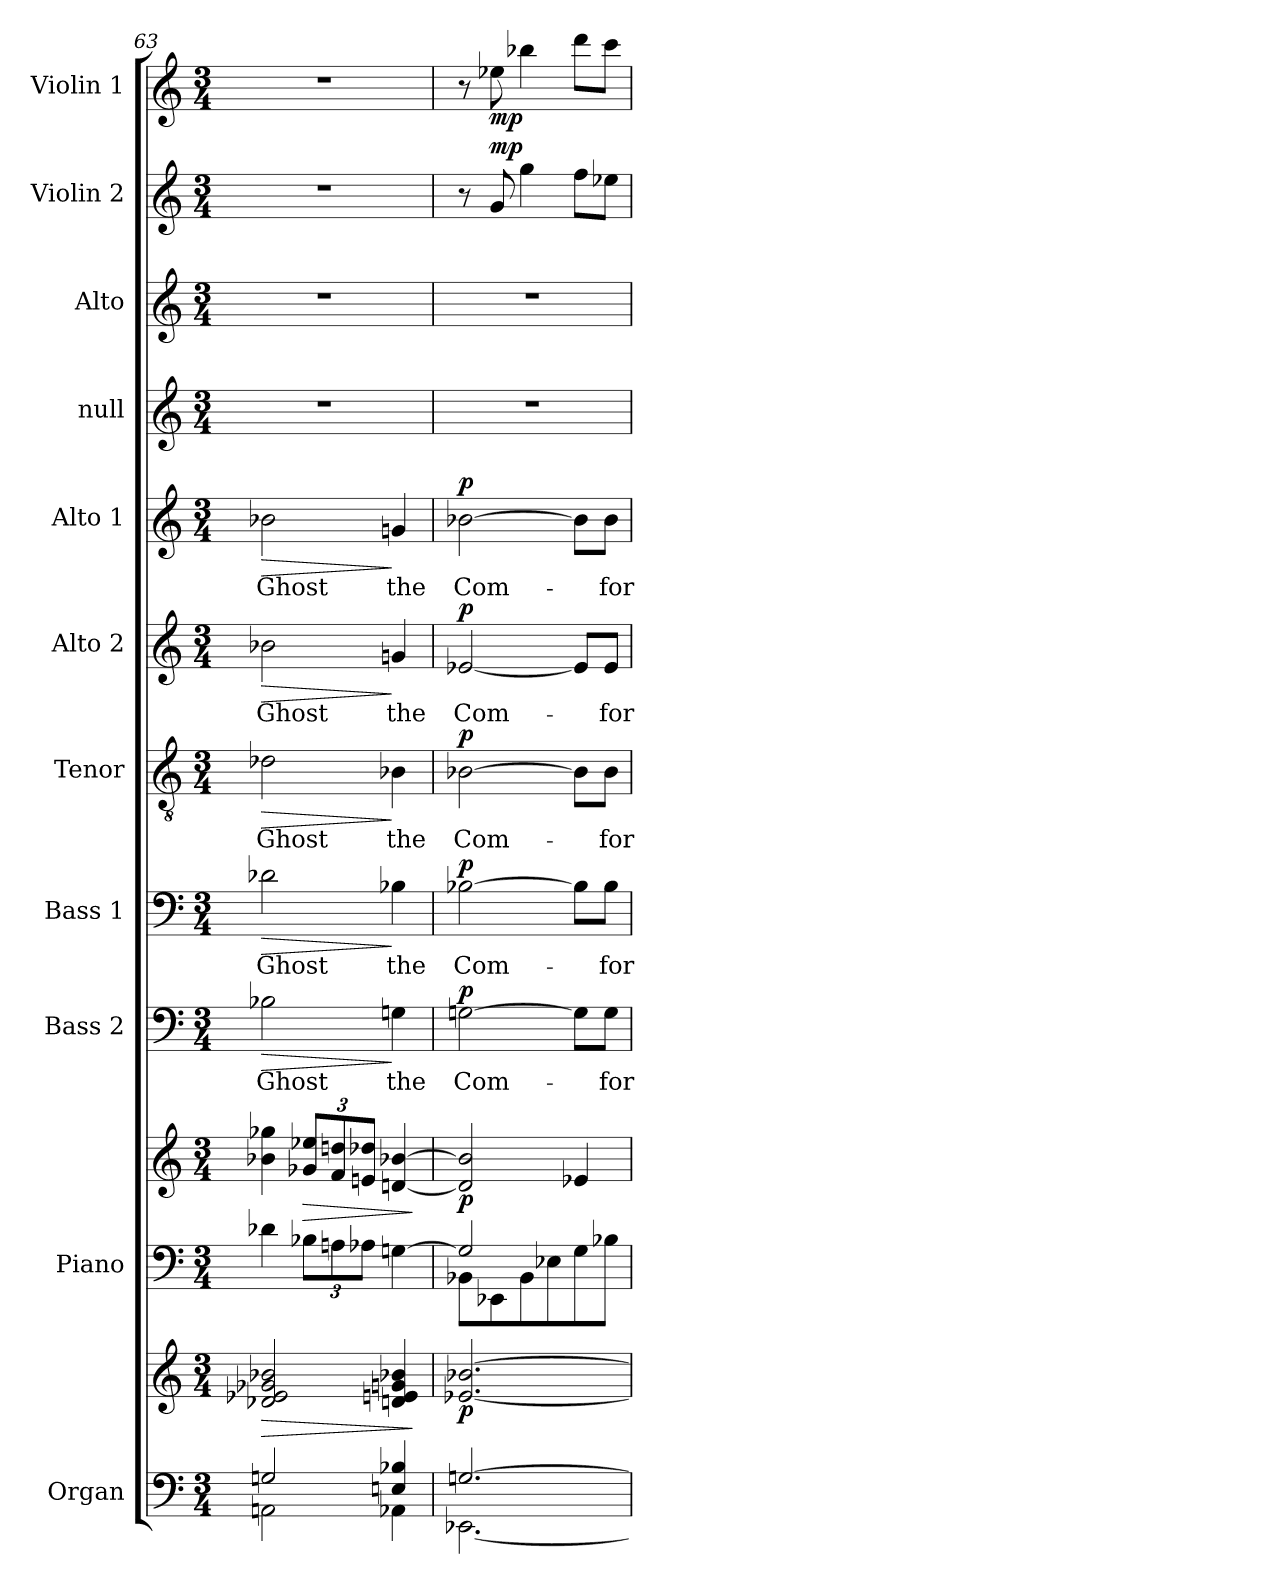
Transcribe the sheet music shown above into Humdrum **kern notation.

**kern	**kern	**dynam	**kern	**kern	**dynam	**kern	**text	**dynam	**kern	**text	**dynam	**kern	**text	**dynam	**kern	**text	**dynam	**kern	**text	**dynam	**kern	**kern	**kern	**dynam	**kern	**dynam
*part11	*part11	*part11	*part10	*part10	*part10	*part9	*part9	*part9	*part8	*part8	*part8	*part7	*part7	*part7	*part6	*part6	*part6	*part5	*part5	*part5	*part4	*part3	*part2	*part2	*part1	*part1
*staff13	*staff12	*staff12/13	*staff11	*staff10	*staff10/11	*staff9	*staff9	*staff9	*staff8	*staff8	*staff8	*staff7	*staff7	*staff7	*staff6	*staff6	*staff6	*staff5	*staff5	*staff5	*staff4	*staff3	*staff2	*staff2	*staff1	*staff1
*I"Organ	*	*	*I"Piano	*	*	*I"Bass 2	*	*	*I"Bass 1	*	*	*I"Tenor	*	*	*I"Alto 2	*	*	*I"Alto 1	*	*	*I"null	*I"Alto	*I"Violin 2	*	*I"Violin 1	*
*I'Org.	*	*	*	*	*	*I'B. 2	*	*	*I'B. 1	*	*	*I'T.	*	*	*I'A. 2	*	*	*I'A. 1	*	*	*	*	*I'Vln. 2	*	*I'Vln. 1	*
*clefF4	*clefG2	*	*clefF4	*clefG2	*	*clefF4	*	*	*clefF4	*	*	*clefGv2	*	*	*clefG2	*	*	*clefG2	*	*	*clefG2	*clefG2	*clefG2	*	*clefG2	*
*k[]	*k[]	*	*k[]	*k[]	*	*k[]	*	*	*k[]	*	*	*k[]	*	*	*k[]	*	*	*k[]	*	*	*k[]	*k[]	*k[]	*	*k[]	*
*M3/4	*M3/4	*	*M3/4	*M3/4	*	*M3/4	*	*	*M3/4	*	*	*M3/4	*	*	*M3/4	*	*	*M3/4	*	*	*M3/4	*M3/4	*M3/4	*	*M3/4	*
=63	=63	=63	=63	=63	=63	=63	=63	=63	=63	=63	=63	=63	=63	=63	=63	=63	=63	=63	=63	=63	=63	=63	=63	=63	=63	=63
*^	*	*	*	*	*	*	*	*	*	*	*	*	*	*	*	*	*	*	*	*	*	*	*	*	*	*
!	!	!	!LO:HP:b	!	!	!	!	!LO:LY:b	!LO:HP:b	!	!LO:LY:b	!LO:HP:b	!	!LO:LY:b	!LO:HP:b	!	!LO:LY:b	!LO:HP:b	!	!LO:LY:b	!LO:HP:b	!	!	!	!	!	!
2Gn/	2AAn\	2d-X/ 2e-X/ 2g-X/ 2b-X/	>	4d-X\	4b-X\ 4gg-X\	.	2B-X\	Ghost	>	2d-X\	Ghost	>	2d-X\	Ghost	>	2b-X\	Ghost	>	2b-X\	Ghost	>	2.r	2.r	2.r	.	2.r	.
*	*	*	*	*Xbrackettup	*Xbrackettup	*	*	*	*	*	*	*	*	*	*	*	*	*	*	*	*	*	*	*	*	*	*
!	!	!	!	!	!	!LO:HP:b	!	!	!	!	!	!	!	!	!	!	!	!	!	!	!	!	!	!	!	!	!
.	.	.	.	12B-X\L	12g-X/ 12ee-X/L	>	.	.	.	.	.	.	.	.	.	.	.	.	.	.	.	.	.	.	.	.	.
.	.	.	.	12An\	12f/ 12ddn/	.	.	.	.	.	.	.	.	.	.	.	.	.	.	.	.	.	.	.	.	.	.
.	.	.	.	12A-X\J	12en/ 12dd-X/J	.	.	.	.	.	.	.	.	.	.	.	.	.	.	.	.	.	.	.	.	.	.
!	!	!	!	!	!	!	!	!LO:LY:b	!	!	!LO:LY:b	!	!	!LO:LY:b	!	!	!LO:LY:b	!	!	!LO:LY:b	!	!	!	!	!	!	!
4En/ 4B-X/	4AA-X\	4dn/ 4en/ 4gn/ 4b-X/	.	[4Gn\	[4dn/ [4b-X/	.	4Gn\	the	]	4B-X\	the	]	4B-X\	the	]	4gn/	the	]	4gn/	the	]	.	.	.	.	.	.
*v	*v	*	*	*	*	*	*	*	*	*	*	*	*	*	*	*	*	*	*	*	*	*	*	*	*	*	*
.	.	]	.	.	]	.	.	.	.	.	.	.	.	.	.	.	.	.	.	.	.	.	.	.	.	.
=64	=64	=64	=64	=64	=64	=64	=64	=64	=64	=64	=64	=64	=64	=64	=64	=64	=64	=64	=64	=64	=64	=64	=64	=64	=64	=64
*^	*	*	*^	*	*	*	*	*	*	*	*	*	*	*	*	*	*	*	*	*	*	*	*	*	*	*
!	!	!	!LO:DY:b	!	!	!	!LO:DY:b	!	!LO:LY:b	!LO:DY:a	!	!LO:LY:b	!LO:DY:a	!	!LO:LY:b	!LO:DY:a	!	!LO:LY:b	!LO:DY:a	!	!LO:LY:b	!LO:DY:a	!	!	!	!	!	!
[2.Gn/	[2.EE-X\	[2.e-X/ [2.b-X/	p	2G/]	8BB-X\L	2d/] 2b-/]	p	[2Gn\	Com-	p	[2B-X\	Com-	p	[2B-X\	Com-	p	[2e-X/	Com-	p	[2b-X\	Com-	p	2.r	2.r	8r	.	8r	.
!	!	!	!	!	!	!	!	!	!	!	!	!	!	!	!	!	!	!	!	!	!	!	!	!	!	!LO:DY:a	!	!LO:DY:b
.	.	.	.	.	8EE-X\	.	.	.	.	.	.	.	.	.	.	.	.	.	.	.	.	.	.	.	8g/	mp	8ee-X\	mp
.	.	.	.	.	8BB-\	.	.	.	.	.	.	.	.	.	.	.	.	.	.	.	.	.	.	.	4gg\	.	4bb-X\	.
.	.	.	.	.	8E-X\	.	.	.	.	.	.	.	.	.	.	.	.	.	.	.	.	.	.	.	.	.	.	.
.	.	.	.	4ryy	8G\	4e-X/	.	8G\L]	.	.	8B-\L]	.	.	8B-\L]	.	.	8e-/L]	.	.	8b-\L]	.	.	.	.	8ff\L	.	8ddd\L	.
!	!	!	!	!	!	!	!	!	!LO:LY:b	!	!	!LO:LY:b	!	!	!LO:LY:b	!	!	!LO:LY:b	!	!	!LO:LY:b	!	!	!	!	!	!	!
.	.	.	.	.	8B-X\J	.	.	8G\J	-for-	.	8B-\J	-for-	.	8B-\J	-for-	.	8e-/J	-for-	.	8b-\J	-for-	.	.	.	8ee-X\J	.	8ccc\J	.
*v	*v	*	*	*v	*v	*	*	*	*	*	*	*	*	*	*	*	*	*	*	*	*	*	*	*	*	*	*	*
=	=	=	=	=	=	=	=	=	=	=	=	=	=	=	=	=	=	=	=	=	=	=	=	=	=	=
*-	*-	*-	*-	*-	*-	*-	*-	*-	*-	*-	*-	*-	*-	*-	*-	*-	*-	*-	*-	*-	*-	*-	*-	*-	*-	*-
